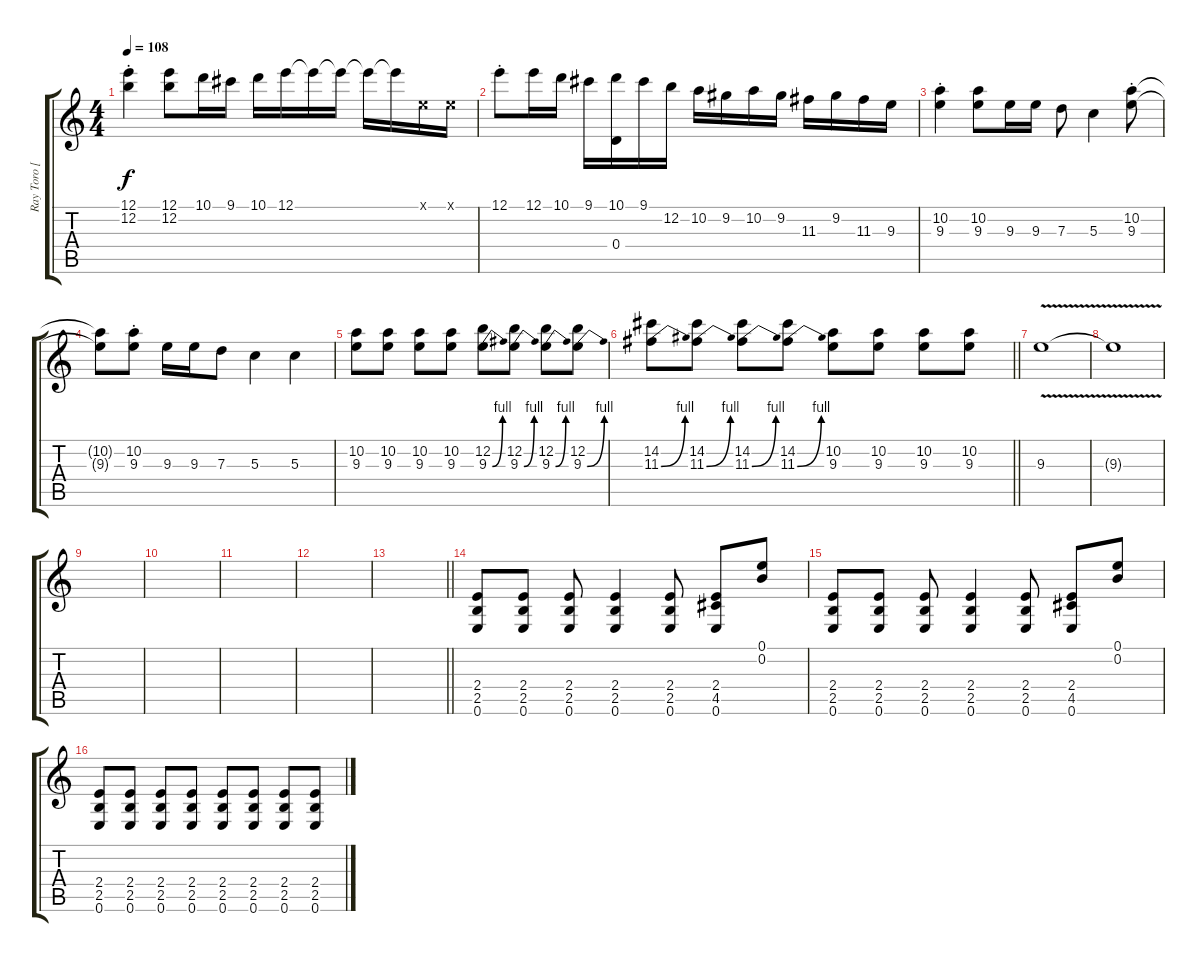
\track ("Ray Toro [Lead Guitar)" "Ray Toro [") {instrument overdrivenguitar}
\staff {score tabs}
\tuning (E4 B3 G3 D3 A2 E2) {hide}
\ts (4 4)
\tempo 108
\clef g2
\ks c
(12.1{st} 12.2{st}).4{dy f} (12.1 12.2).8 10.1.16 9.1.16 10.1.16 12.1.16 12.1{t}.16 12.1{t}.16 12.1{t}.16 12.1{t}.16 0.1{x}.16 0.1{x}.16 |
12.1{st}.8 12.1.16 10.1.16 9.1.16 (10.1 0.4).16 9.1.16 12.2.16 10.2.16 9.2.16 10.2.16 9.2.16 11.3.16 9.2.16 11.3.16 9.3.16 |
(10.2{st} 9.3{st}).4 (10.2 9.3).8 9.3.16 9.3.16 7.3.8 5.3.4 (10.2{st} 9.3{st}).8 |
(10.2{t} 9.3{t}).8 (10.2{st} 9.3{st}).8 9.3.16 9.3.16 7.3.8 5.3.4 5.3.4 |
(10.2 9.3).8 (10.2 9.3).8 (10.2 9.3).8 (10.2 9.3).8 (12.2 9.3{be (bend 0 0 60 4)}).8 (12.2 9.3{be (bend 0 0 60 4)}).8 (12.2 9.3{be (bend 0 0 60 4)}).8 (12.2 9.3{be (bend 0 0 60 4)}).8 |
\barLineRight lightlight
(14.2 11.3{be (bend 0 0 60 4)}).8 (14.2 11.3{be (bend 0 0 60 4)}).8 (14.2 11.3{be (bend 0 0 60 4)}).8 (14.2 11.3{be (bend 0 0 60 4)}).8 (10.2 9.3).8 (10.2 9.3).8 (10.2 9.3).8 (10.2 9.3).8 |
9.3{v}.1 |
9.3{t}.1 |
|
|
|
|
\barLineRight lightlight
|
(2.4 2.5 0.6).8 (2.4 2.5 0.6).8 (2.4 2.5 0.6).8 (2.4 2.5 0.6).4 (2.4 2.5 0.6).8 (2.4 4.5 0.6).8 (0.1 0.2).8 |
(2.4 2.5 0.6).8 (2.4 2.5 0.6).8 (2.4 2.5 0.6).8 (2.4 2.5 0.6).4 (2.4 2.5 0.6).8 (2.4 4.5 0.6).8 (0.1 0.2).8 |
(2.4 2.5 0.6).8 (2.4 2.5 0.6).8 (2.4 2.5 0.6).8 (2.4 2.5 0.6).8 (2.4 2.5 0.6).8 (2.4 2.5 0.6).8 (2.4 2.5 0.6).8 (2.4 2.5 0.6).8
